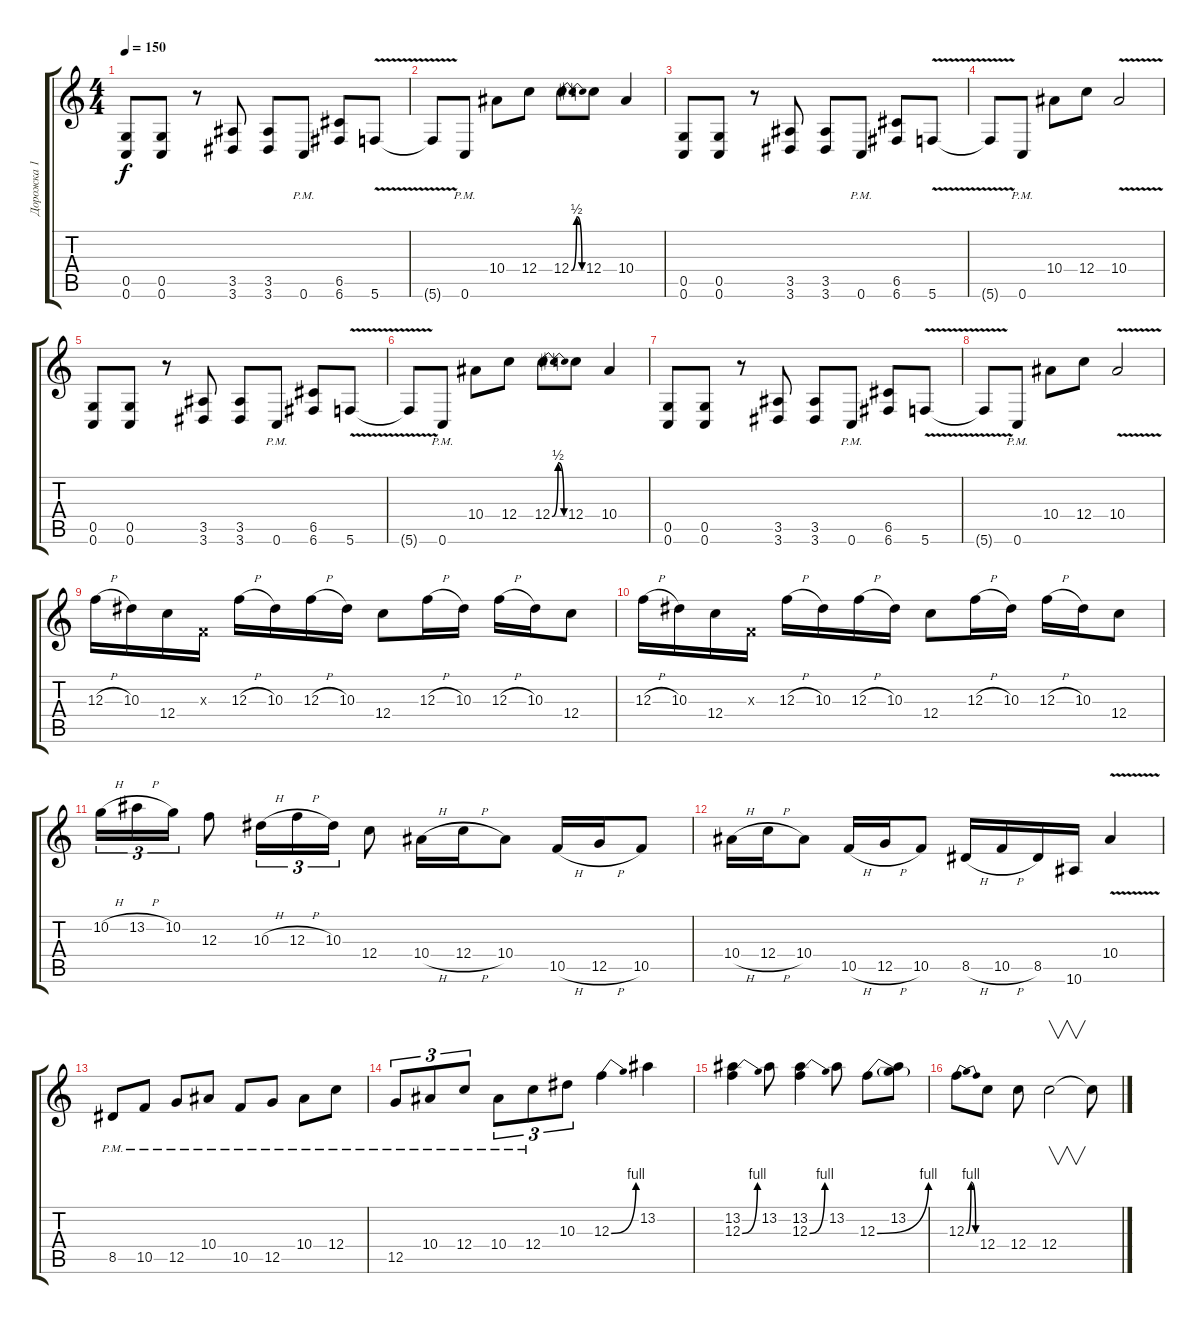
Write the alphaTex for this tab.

\track ("Дорожка 1" "Дорожка 1") {instrument distortionguitar}
\staff {score tabs}
\tuning (D4 A3 F3 C3 G2 C2) {hide}
\ts (4 4)
\tempo 150
\clef g2
\ks c
(0.5 0.6).8{dy f} (0.5 0.6).8 r.8 (3.5 3.6).8 (3.5 3.6).8 0.6{pm}.8 (6.5 6.6).8 5.6{v}.8 |
5.6{t}.8 0.6{pm}.8 10.4.8 12.4.8 12.4{be (bendrelease 0 0 15 2 30 2 60 0)}.8 12.4.8 10.4.4 |
(0.5 0.6).8 (0.5 0.6).8 r.8 (3.5 3.6).8 (3.5 3.6).8 0.6{pm}.8 (6.5 6.6).8 5.6{v}.8 |
5.6{t}.8 0.6{pm}.8 10.4.8 12.4.8 10.4{v}.2 |
(0.5 0.6).8 (0.5 0.6).8 r.8 (3.5 3.6).8 (3.5 3.6).8 0.6{pm}.8 (6.5 6.6).8 5.6{v}.8 |
5.6{t}.8 0.6{pm}.8 10.4.8 12.4.8 12.4{be (bendrelease 0 0 15 2 30 2 60 0)}.8 12.4.8 10.4.4 |
(0.5 0.6).8 (0.5 0.6).8 r.8 (3.5 3.6).8 (3.5 3.6).8 0.6{pm}.8 (6.5 6.6).8 5.6{v}.8 |
5.6{t}.8 0.6{pm}.8 10.4.8 12.4.8 10.4{v}.2 |
12.3{h}.16 10.3.16 12.4.16 0.3{x}.16 12.3{h}.16 10.3.16 12.3{h}.16 10.3.16 12.4.8 12.3{h}.16 10.3.16 12.3{h}.16 10.3.16 12.4.8 |
12.3{h}.16 10.3.16 12.4.16 0.3{x}.16 12.3{h}.16 10.3.16 12.3{h}.16 10.3.16 12.4.8 12.3{h}.16 10.3.16 12.3{h}.16 10.3.16 12.4.8 |
10.2{h}.16{tu (3 2)} 13.2{h}.16{tu (3 2)} 10.2.16{tu (3 2)} 12.3.8 10.3{h}.16{tu (3 2)} 12.3{h}.16{tu (3 2)} 10.3.16{tu (3 2)} 12.4.8 10.4{h}.16 12.4{h}.16 10.4.8 10.5{h}.16 12.5{h}.16 10.5.8 |
10.4{h}.16 12.4{h}.16 10.4.8 10.5{h}.16 12.5{h}.16 10.5.8 8.5{h}.16 10.5{h}.16 8.5.16 10.6.16 10.4{v}.4 |
8.5{pm}.8 10.5{pm}.8 12.5{pm}.8 10.4{pm}.8 10.5{pm}.8 12.5{pm}.8 10.4{pm}.8 12.4{pm}.8 |
12.5{pm}.8{tu (3 2)} 10.4{pm}.8{tu (3 2)} 12.4{pm}.8{tu (3 2)} 10.4{pm}.8{tu (3 2)} 12.4{pm}.8{tu (3 2)} 10.3.8{tu (3 2)} 12.3{be (bend 0 0 60 4)}.4 13.2.4 |
(13.2 12.3{be (bend 0 0 60 4)}).4 13.2.8 (13.2 12.3{be (bend 0 0 60 4)}).4 13.2.8 12.3{be (bend 0 0 60 4)}.8 (13.2 12.3{t}).8 |
12.3{be (bendrelease 0 0 15 4 30 4 60 0)}.8 12.4.8 12.4.8 12.4.2{v} 12.4{t}.8
